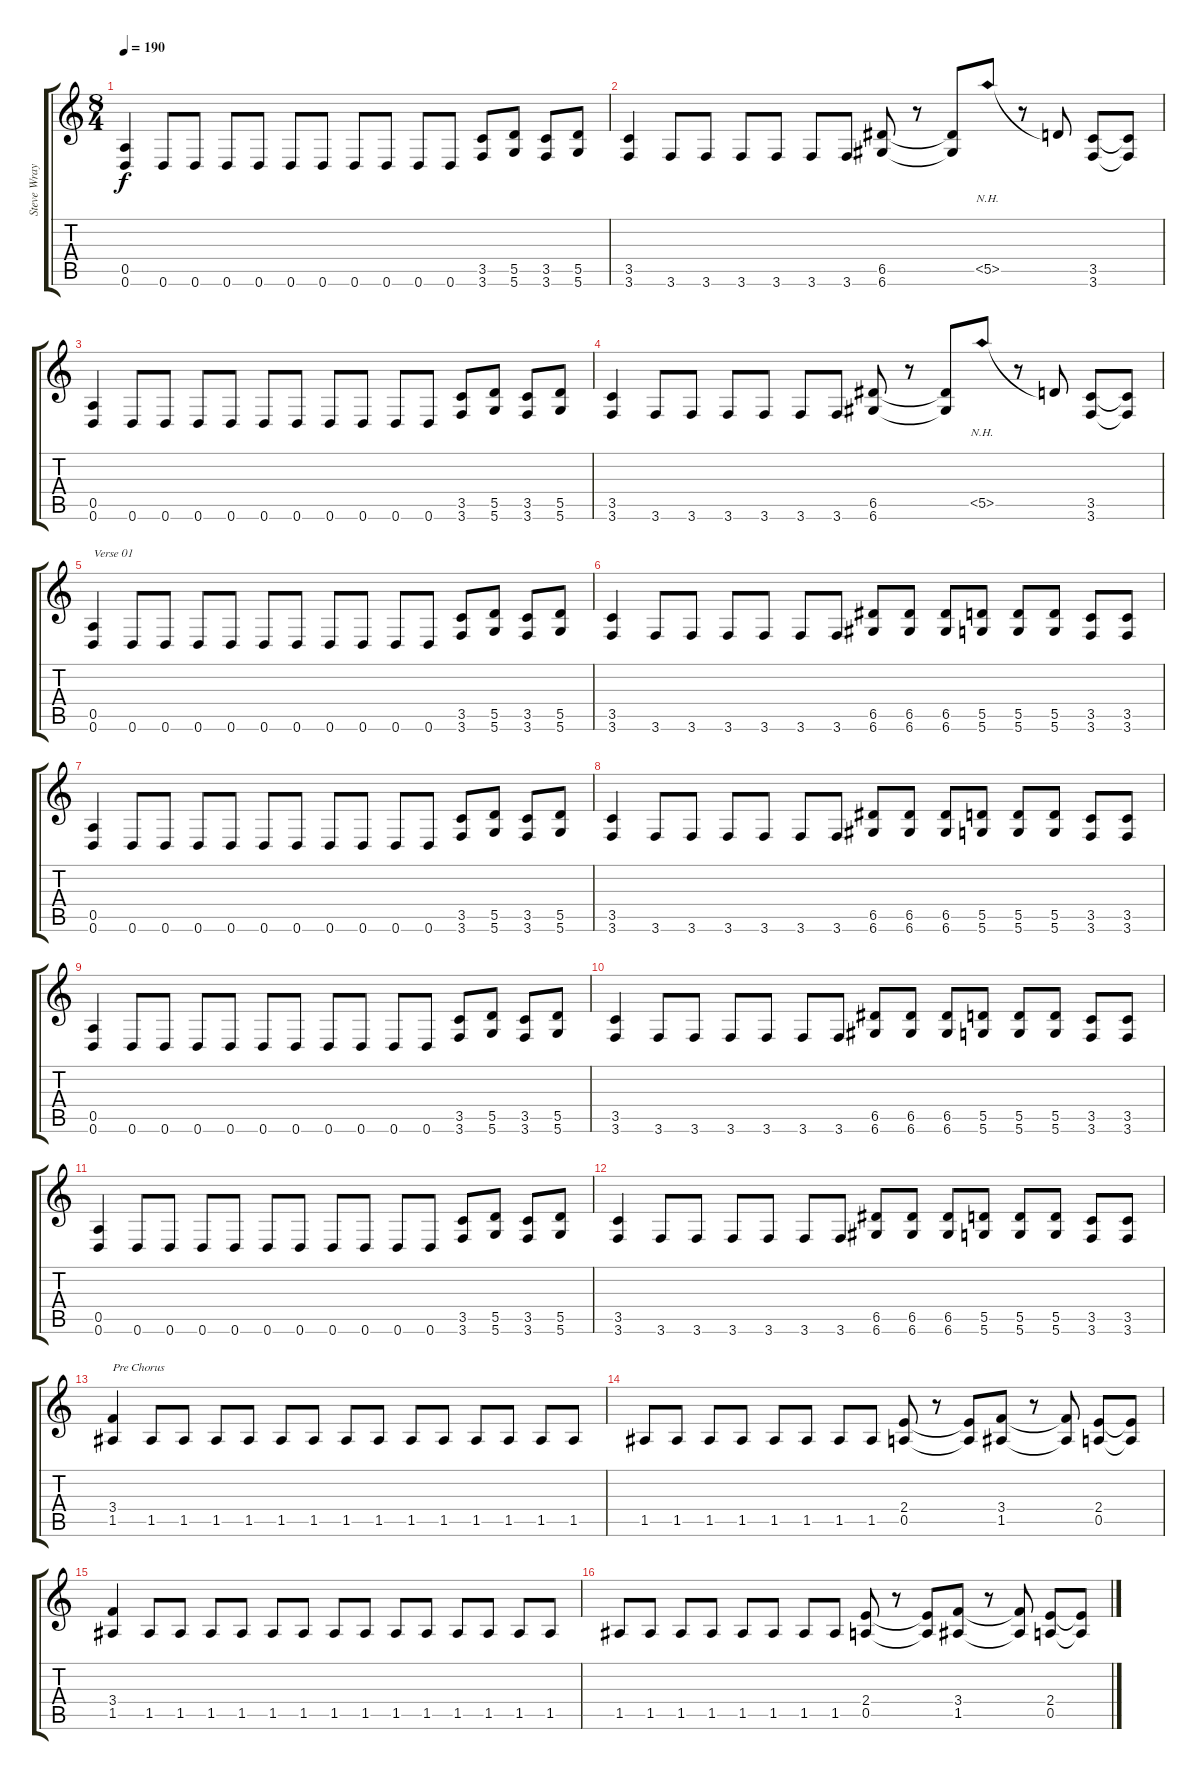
\track ("Steve Wray" "Steve Wray") {instrument distortionguitar}
\staff {score tabs}
\tuning (E4 B3 G3 D3 A2 D2) {hide}
\ts (8 4)
\tempo 190
\clef g2
\ks c
(0.5 0.6).4{dy f} 0.6.8 0.6.8 0.6.8 0.6.8 0.6.8 0.6.8 0.6.8 0.6.8 0.6.8 0.6.8 (3.5 3.6).8 (5.5 5.6).8 (3.5 3.6).8 (5.5 5.6).8 |
(3.5 3.6).4 3.6.8 3.6.8 3.6.8 3.6.8 3.6.8 3.6.8 (6.5 6.6).8 r.8 (6.5{t} 6.6{t}).8 5.5{nh}.8 r.8 5.5{t}.8 (3.5 3.6).8 (3.5{t} 3.6{t}).8 |
(0.5 0.6).4 0.6.8 0.6.8 0.6.8 0.6.8 0.6.8 0.6.8 0.6.8 0.6.8 0.6.8 0.6.8 (3.5 3.6).8 (5.5 5.6).8 (3.5 3.6).8 (5.5 5.6).8 |
(3.5 3.6).4 3.6.8 3.6.8 3.6.8 3.6.8 3.6.8 3.6.8 (6.5 6.6).8 r.8 (6.5{t} 6.6{t}).8 5.5{nh}.8 r.8 5.5{t}.8 (3.5 3.6).8 (3.5{t} 3.6{t}).8 |
(0.5 0.6).4{txt "Verse 01"} 0.6.8 0.6.8 0.6.8 0.6.8 0.6.8 0.6.8 0.6.8 0.6.8 0.6.8 0.6.8 (3.5 3.6).8 (5.5 5.6).8 (3.5 3.6).8 (5.5 5.6).8 |
(3.5 3.6).4 3.6.8 3.6.8 3.6.8 3.6.8 3.6.8 3.6.8 (6.5 6.6).8 (6.5 6.6).8 (6.5 6.6).8 (5.5 5.6).8 (5.5 5.6).8 (5.5 5.6).8 (3.5 3.6).8 (3.5 3.6).8 |
(0.5 0.6).4 0.6.8 0.6.8 0.6.8 0.6.8 0.6.8 0.6.8 0.6.8 0.6.8 0.6.8 0.6.8 (3.5 3.6).8 (5.5 5.6).8 (3.5 3.6).8 (5.5 5.6).8 |
(3.5 3.6).4 3.6.8 3.6.8 3.6.8 3.6.8 3.6.8 3.6.8 (6.5 6.6).8 (6.5 6.6).8 (6.5 6.6).8 (5.5 5.6).8 (5.5 5.6).8 (5.5 5.6).8 (3.5 3.6).8 (3.5 3.6).8 |
(0.5 0.6).4 0.6.8 0.6.8 0.6.8 0.6.8 0.6.8 0.6.8 0.6.8 0.6.8 0.6.8 0.6.8 (3.5 3.6).8 (5.5 5.6).8 (3.5 3.6).8 (5.5 5.6).8 |
(3.5 3.6).4 3.6.8 3.6.8 3.6.8 3.6.8 3.6.8 3.6.8 (6.5 6.6).8 (6.5 6.6).8 (6.5 6.6).8 (5.5 5.6).8 (5.5 5.6).8 (5.5 5.6).8 (3.5 3.6).8 (3.5 3.6).8 |
(0.5 0.6).4 0.6.8 0.6.8 0.6.8 0.6.8 0.6.8 0.6.8 0.6.8 0.6.8 0.6.8 0.6.8 (3.5 3.6).8 (5.5 5.6).8 (3.5 3.6).8 (5.5 5.6).8 |
(3.5 3.6).4 3.6.8 3.6.8 3.6.8 3.6.8 3.6.8 3.6.8 (6.5 6.6).8 (6.5 6.6).8 (6.5 6.6).8 (5.5 5.6).8 (5.5 5.6).8 (5.5 5.6).8 (3.5 3.6).8 (3.5 3.6).8 |
(3.4 1.5).4{txt "Pre Chorus"} 1.5.8 1.5.8 1.5.8 1.5.8 1.5.8 1.5.8 1.5.8 1.5.8 1.5.8 1.5.8 1.5.8 1.5.8 1.5.8 1.5.8 |
1.5.8 1.5.8 1.5.8 1.5.8 1.5.8 1.5.8 1.5.8 1.5.8 (2.4 0.5).8 r.8 (2.4{t} 0.5{t}).8 (3.4 1.5).8 r.8 (3.4{t} 1.5{t}).8 (2.4 0.5).8 (2.4{t} 0.5{t}).8 |
(3.4 1.5).4 1.5.8 1.5.8 1.5.8 1.5.8 1.5.8 1.5.8 1.5.8 1.5.8 1.5.8 1.5.8 1.5.8 1.5.8 1.5.8 1.5.8 |
1.5.8 1.5.8 1.5.8 1.5.8 1.5.8 1.5.8 1.5.8 1.5.8 (2.4 0.5).8 r.8 (2.4{t} 0.5{t}).8 (3.4 1.5).8 r.8 (3.4{t} 1.5{t}).8 (2.4 0.5).8 (2.4{t} 0.5{t}).8
